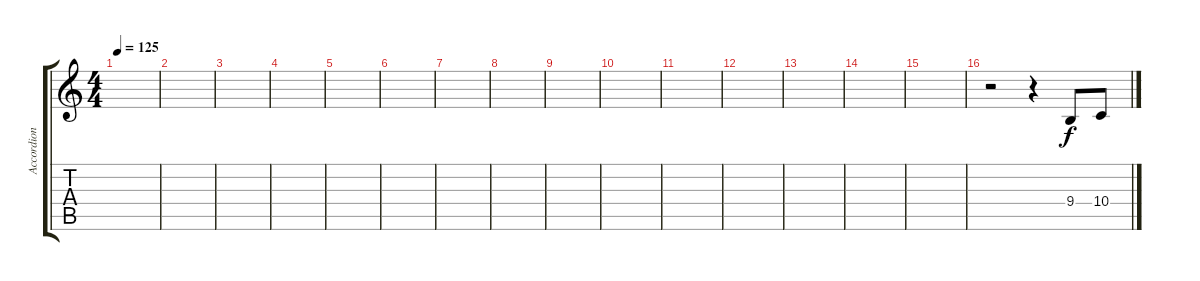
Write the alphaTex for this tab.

\track ("Accordion" "Accordion") {instrument accordion}
\staff {score tabs}
\tuning (E4 B3 G3 D3 A2 E2) {hide}
\ts (4 4)
\tempo 125
\clef g2
\ks c
|
|
|
|
|
|
|
|
|
|
|
|
|
|
|
r.2 r.4 9.4.8 10.4.8
